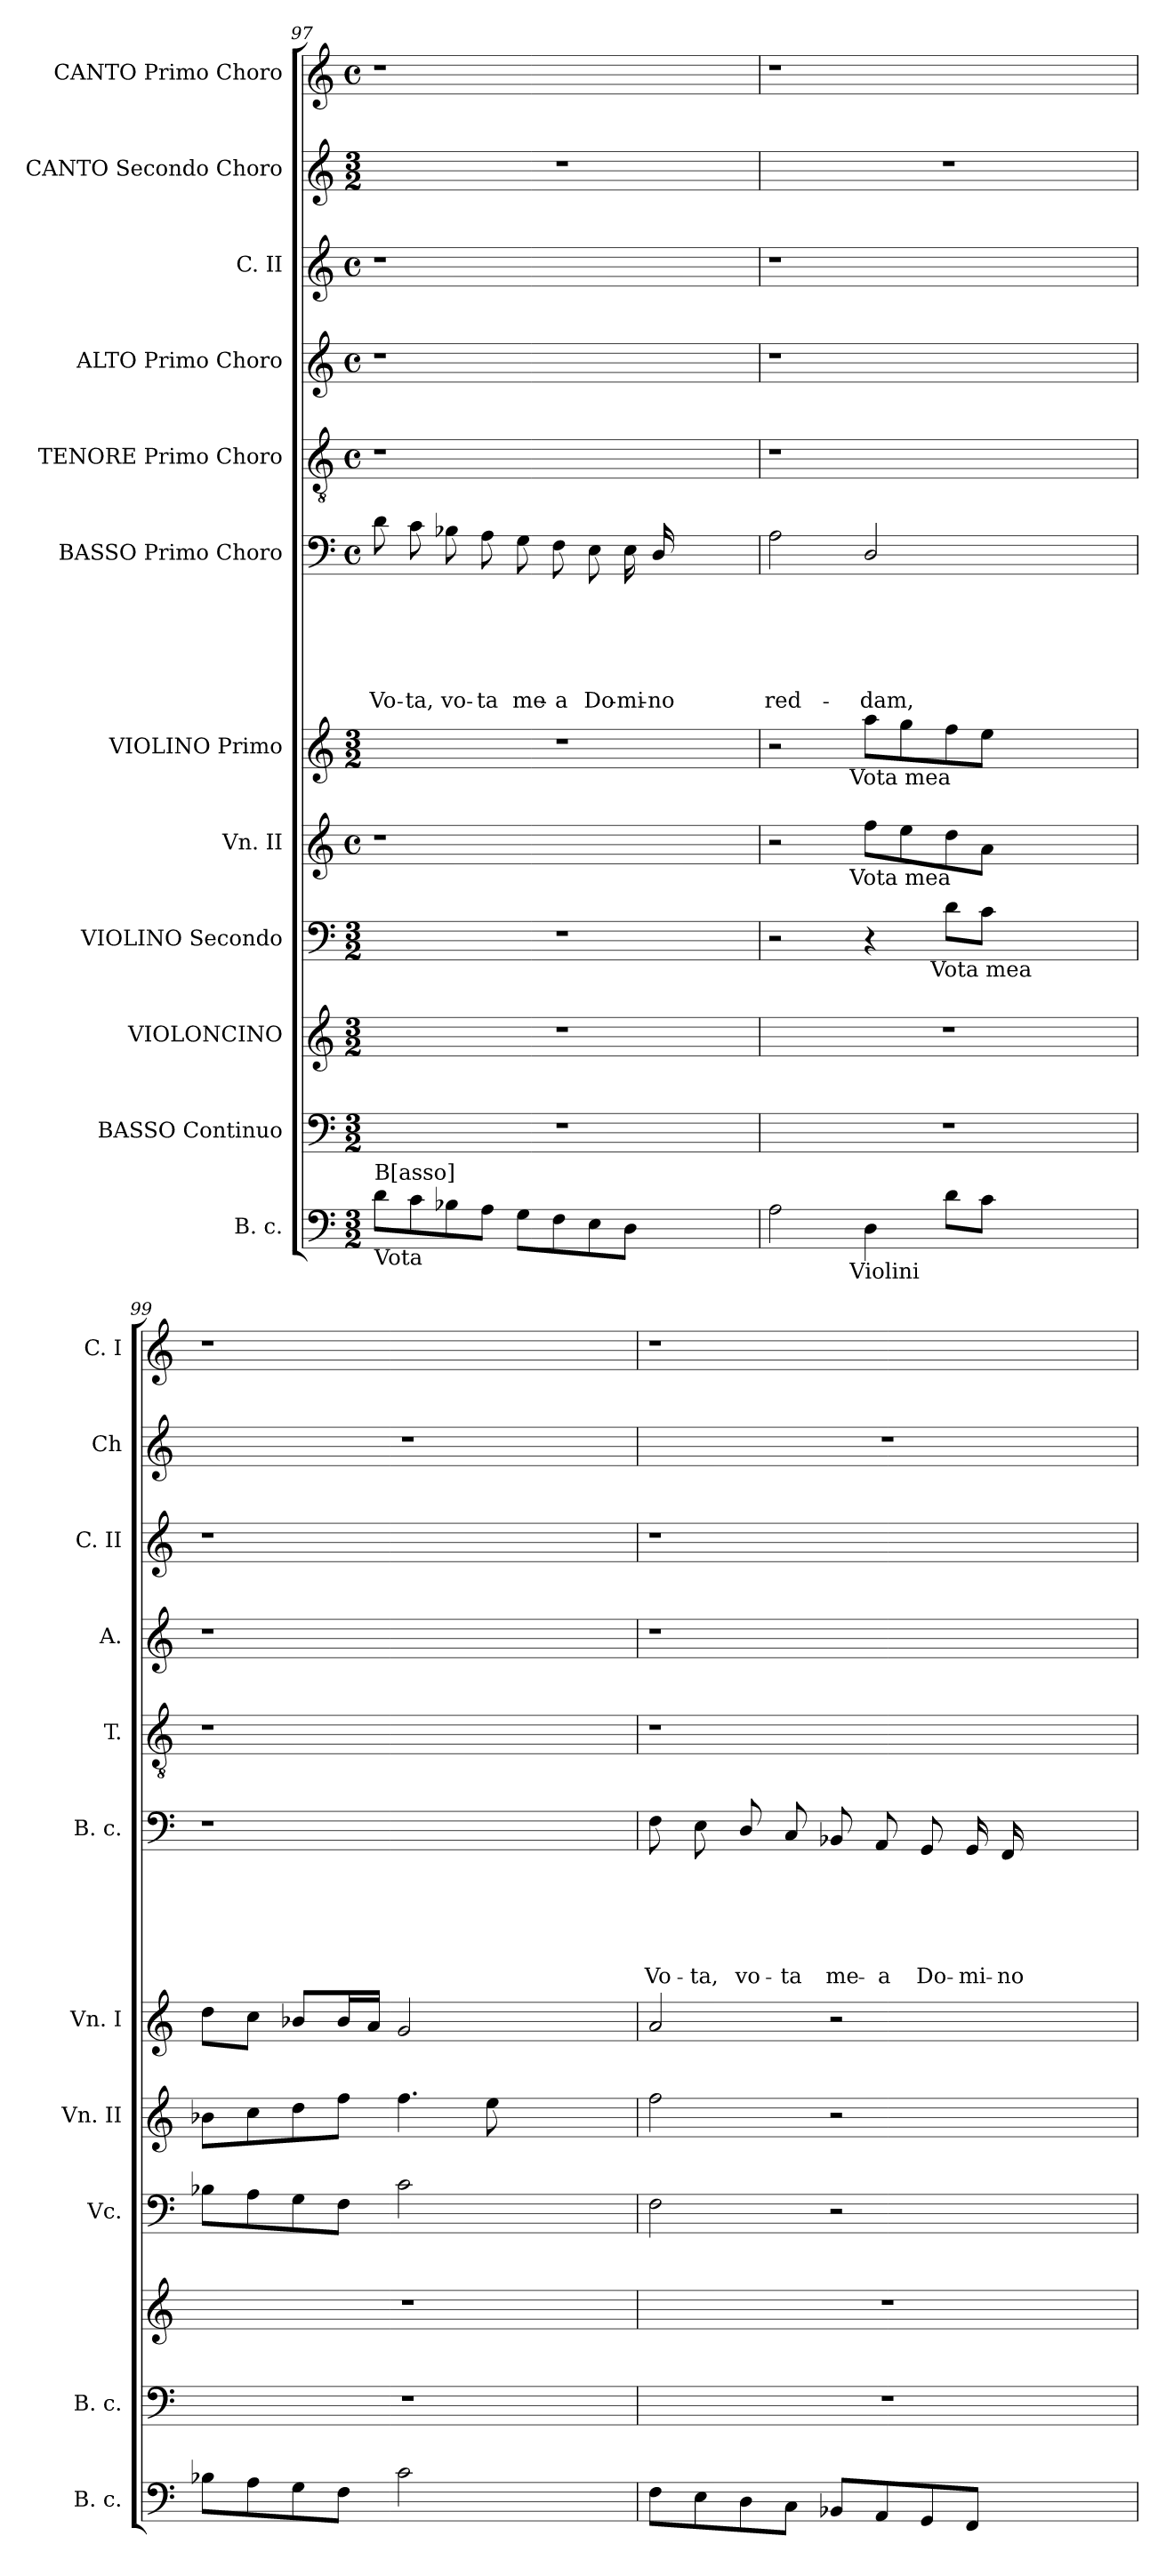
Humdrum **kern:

**kern	**kern	**kern	**kern	**kern	**kern	**kern	**text	**text	**text	**text	**text	**text	**kern	**kern	**kern	**kern	**kern
*part12	*part11	*part10	*part9	*part8	*part7	*part6	*part6	*part6	*part6	*part6	*part6	*part6	*part5	*part4	*part3	*part2	*part1
*staff12	*staff11	*staff10	*staff9	*staff8	*staff7	*staff6	*staff6	*staff6	*staff6	*staff6	*staff6	*staff6	*staff5	*staff4	*staff3	*staff2	*staff1
*I"B. c.	*I"BASSO Continuo	*I"VIOLONCINO	*I"VIOLINO Secondo	*I"Vn. II	*I"VIOLINO Primo	*I"BASSO Primo Choro	*	*	*	*	*	*	*I"TENORE Primo Choro	*I"ALTO Primo Choro	*I"C. II	*I"CANTO Secondo Choro	*I"CANTO Primo Choro
*I'B. c.	*I'B. c.	*	*I'Vc.	*I'Vn. II	*I'Vn. I	*I'B. c.	*	*	*	*	*	*	*I'T.	*I'A.	*I'C. II	*I'Ch	*I'C. I
!!LO:PB:g=z
*clefF4	*clefF4	*clefG2	*clefF4	*clefG2	*clefG2	*clefF4	*	*	*	*	*	*	*clefGv2	*clefG2	*clefG2	*clefG2	*clefG2
*	*ITrd7c12	*	*	*	*	*	*	*	*	*	*	*	*	*	*	*	*
*k[]	*k[]	*k[]	*k[]	*k[]	*k[]	*k[]	*	*	*	*	*	*	*k[]	*k[]	*k[]	*k[]	*k[]
*C:	*C:	*C:	*C:	*C:	*C:	*C:	*	*	*	*	*	*	*C:	*C:	*C:	*C:	*C:
*M3/2	*M3/2	*M3/2	*M3/2	*M4/4	*M3/2	*M4/4	*	*	*	*	*	*	*M4/4	*M4/4	*M4/4	*M3/2	*M4/4
*	*	*	*	*met(c)	*	*met(c)	*	*	*	*	*	*	*met(c)	*met(c)	*met(c)	*	*met(c)
=97	=97	=97	=97	=97	=97	=97	=97	=97	=97	=97	=97	=97	=97	=97	=97	=97	=97
!LO:TX:b:t=Vota	!	!	!	!	!	!	!	!	!	!	!	!	!	!	!	!	!
!LO:TX:a:t=B[asso]	!	!	!	!	!	!	!	!	!	!	!	!	!	!	!	!	!
!	!	!	!	!	!	!	!	!	!	!	!	!LO:LY:b	!	!	!	!	!
8d\L	1.r	1.r	1.r	1r	1.r	8d\	.	.	.	.	.	Vo-	1r	1r	1r	1.r	1r
!	!	!	!	!	!	!	!	!	!	!	!	!LO:LY:b	!	!	!	!	!
8c\	.	.	.	.	.	8c\	.	.	.	.	.	-ta,	.	.	.	.	.
!	!	!	!	!	!	!	!	!	!	!	!	!LO:LY:b	!	!	!	!	!
8B-X\	.	.	.	.	.	8B-X\	.	.	.	.	.	vo-	.	.	.	.	.
!	!	!	!	!	!	!	!	!	!	!	!	!LO:LY:b:rj	!	!	!	!	!
8A\J	.	.	.	.	.	8A\	.	.	.	.	.	-ta	.	.	.	.	.
!	!	!	!	!	!	!	!	!	!	!	!	!LO:LY:b	!	!	!	!	!
8G\L	.	.	.	.	.	8G\	.	.	.	.	.	me-	.	.	.	.	.
!	!	!	!	!	!	!	!	!	!	!	!	!LO:LY:b:rj	!	!	!	!	!
8F\	.	.	.	.	.	8F\	.	.	.	.	.	-a	.	.	.	.	.
!	!	!	!	!	!	!	!	!	!	!	!	!LO:LY:b	!	!	!	!	!
8E\	.	.	.	.	.	8E\	.	.	.	.	.	Do-	.	.	.	.	.
!	!	!	!	!	!	!	!	!	!	!	!	!LO:LY:b	!	!	!	!	!
8D\J	.	.	.	.	.	16E\	.	.	.	.	.	-mi-	.	.	.	.	.
!	!	!	!	!	!	!	!	!	!	!	!	!LO:LY:b:rj	!	!	!	!	!
.	.	.	.	.	.	16D/	.	.	.	.	.	-no	.	.	.	.	.
2ryy	.	.	.	2ryy	.	2ryy	.	.	.	.	.	.	2ryy	2ryy	2ryy	.	2ryy
=98	=98	=98	=98	=98	=98	=98	=98	=98	=98	=98	=98	=98	=98	=98	=98	=98	=98
!	!	!	!	!	!	!	!	!	!	!	!	!LO:LY:b	!	!	!	!	!
*^	*	*	*^	*^	*^	*	*	*	*	*	*	*	*	*	*	*	*
2A\	4...ryy	1.r	1.r	2r	2ryy	2r	4...ryy	2r	4...ryy	2A\	.	.	.	.	.	red-	1r	1r	1r	1.r	1r
!	!	!	!	!	!	!	!	!	!LO:TX:b:t=Vota mea	!	!	!	!	!	!	!	!	!	!	!	!
!	!	!	!	!	!	!	!LO:TX:b:t=Vota mea	!	!	!	!	!	!	!	!	!	!	!	!	!	!
!	!LO:TX:b:t=Violini	!	!	!	!	!	!	!	!	!	!	!	!	!	!	!	!	!	!	!	!
.	1ryy	.	.	.	.	.	1ryy	.	1ryy	.	.	.	.	.	.	.	.	.	.	.	.
!	!	!	!	!	!	!	!	!	!	!	!	!	!	!	!	!LO:LY:b	!	!	!	!	!
4D\	.	.	.	4r	8..ryy	8ff\L	.	8aa\L	.	2D/	.	.	.	.	.	-dam,	.	.	.	.	.
.	.	.	.	.	.	8ee\	.	8gg\	.	.	.	.	.	.	.	.	.	.	.	.	.
!	!	!	!	!	!LO:TX:b:t=Vota mea	!	!	!	!	!	!	!	!	!	!	!	!	!	!	!	!
.	.	.	.	.	2ryy	.	.	.	.	.	.	.	.	.	.	.	.	.	.	.	.
8d\L	.	.	.	8d\L	.	8dd\	.	8ff\	.	.	.	.	.	.	.	.	.	.	.	.	.
8c\J	.	.	.	8c\J	.	8a\J	.	8ee\J	.	.	.	.	.	.	.	.	.	.	.	.	.
2ryy	.	.	.	2ryy	.	2ryy	.	2ryy	.	2ryy	.	.	.	.	.	.	2ryy	2ryy	2ryy	.	2ryy
.	.	.	.	.	4ryy	.	.	.	.	.	.	.	.	.	.	.	.	.	.	.	.
.	32ryy	.	.	.	32ryy	.	32ryy	.	32ryy	.	.	.	.	.	.	.	.	.	.	.	.
*	*	*	*	*v	*v	*	*	*v	*v	*	*	*	*	*	*	*	*	*	*	*	*
*v	*v	*	*	*	*v	*v	*	*	*	*	*	*	*	*	*	*	*	*	*
=99	=99	=99	=99	=99	=99	=99	=99	=99	=99	=99	=99	=99	=99	=99	=99	=99	=99
8B-X\L	1.r	1.r	8B-X\L	8b-X\L	8dd\L	1r	.	.	.	.	.	.	1r	1r	1r	1.r	1r
8A\	.	.	8A\	8cc\	8cc\J	.	.	.	.	.	.	.	.	.	.	.	.
8G\	.	.	8G\	8dd\	8b-X/L	.	.	.	.	.	.	.	.	.	.	.	.
8F\J	.	.	8F\J	8ff\J	16b-/L	.	.	.	.	.	.	.	.	.	.	.	.
.	.	.	.	.	16a/JJ	.	.	.	.	.	.	.	.	.	.	.	.
2c\	.	.	2c\	4.ff\	2g/	.	.	.	.	.	.	.	.	.	.	.	.
.	.	.	.	8ee\	.	.	.	.	.	.	.	.	.	.	.	.	.
2ryy	.	.	2ryy	2ryy	2ryy	2ryy	.	.	.	.	.	.	2ryy	2ryy	2ryy	.	2ryy
=100	=100	=100	=100	=100	=100	=100	=100	=100	=100	=100	=100	=100	=100	=100	=100	=100	=100
!	!	!	!	!	!	!	!	!	!	!	!	!LO:LY:b	!	!	!	!	!
8F\L	1.r	1.r	2F\	2ff\	2a/	8F\	.	.	.	.	.	Vo-	1r	1r	1r	1.r	1r
!	!	!	!	!	!	!	!	!	!	!	!	!LO:LY:b	!	!	!	!	!
8E\	.	.	.	.	.	8E\	.	.	.	.	.	-ta,	.	.	.	.	.
!	!	!	!	!	!	!	!	!	!	!	!	!LO:LY:b	!	!	!	!	!
8D\	.	.	.	.	.	8D/	.	.	.	.	.	vo-	.	.	.	.	.
!	!	!	!	!	!	!	!	!	!	!	!	!LO:LY:b:rj	!	!	!	!	!
8C\J	.	.	.	.	.	8C/	.	.	.	.	.	-ta	.	.	.	.	.
!	!	!	!	!	!	!	!	!	!	!	!	!LO:LY:b	!	!	!	!	!
8BB-X/L	.	.	2r	2r	2r	8BB-X/	.	.	.	.	.	me-	.	.	.	.	.
!	!	!	!	!	!	!	!	!	!	!	!	!LO:LY:b	!	!	!	!	!
8AA/	.	.	.	.	.	8AA/	.	.	.	.	.	-a	.	.	.	.	.
!	!	!	!	!	!	!	!	!	!	!	!	!LO:LY:b	!	!	!	!	!
8GG/	.	.	.	.	.	8GG/	.	.	.	.	.	Do-	.	.	.	.	.
!	!	!	!	!	!	!	!	!	!	!	!	!LO:LY:b	!	!	!	!	!
8FF/J	.	.	.	.	.	16GG/	.	.	.	.	.	-mi-	.	.	.	.	.
!	!	!	!	!	!	!	!	!	!	!	!	!LO:LY:b:rj	!	!	!	!	!
.	.	.	.	.	.	16FF/	.	.	.	.	.	-no	.	.	.	.	.
2ryy	.	.	2ryy	2ryy	2ryy	2ryy	.	.	.	.	.	.	2ryy	2ryy	2ryy	.	2ryy
=	=	=	=	=	=	=	=	=	=	=	=	=	=	=	=	=	=
*-	*-	*-	*-	*-	*-	*-	*-	*-	*-	*-	*-	*-	*-	*-	*-	*-	*-
